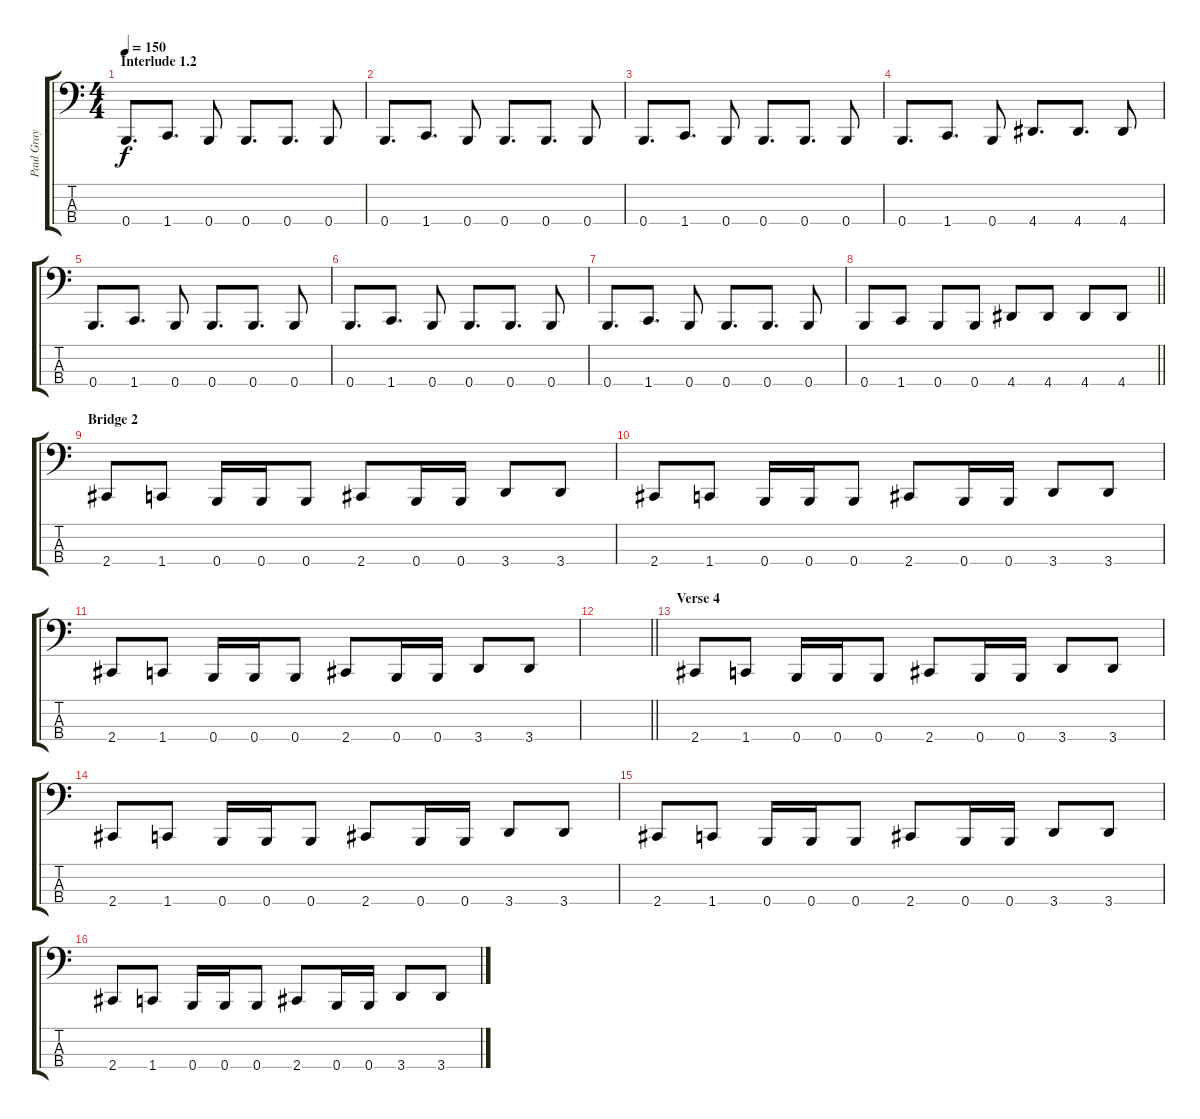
\track ("Paul Gray" "Paul Gray") {instrument electricbasspick}
\staff {score tabs}
\tuning (E2 B1 Gb1 B0) {hide}
\ts (4 4)
\section ("" "Interlude 1.2")
\tempo 150
\clef f4
\ks c
0.4.8{d dy f} 1.4.8{d} 0.4.8 0.4.8{d} 0.4.8{d} 0.4.8 |
0.4.8{d} 1.4.8{d} 0.4.8 0.4.8{d} 0.4.8{d} 0.4.8 |
0.4.8{d} 1.4.8{d} 0.4.8 0.4.8{d} 0.4.8{d} 0.4.8 |
0.4.8{d} 1.4.8{d} 0.4.8 4.4.8{d} 4.4.8{d} 4.4.8 |
0.4.8{d} 1.4.8{d} 0.4.8 0.4.8{d} 0.4.8{d} 0.4.8 |
0.4.8{d} 1.4.8{d} 0.4.8 0.4.8{d} 0.4.8{d} 0.4.8 |
0.4.8{d} 1.4.8{d} 0.4.8 0.4.8{d} 0.4.8{d} 0.4.8 |
\barLineRight lightlight
0.4.8 1.4.8 0.4.8 0.4.8 4.4.8 4.4.8 4.4.8 4.4.8 |
\section ("" "Bridge 2")
2.4.8 1.4.8 0.4.16 0.4.16 0.4.8 2.4.8 0.4.16 0.4.16 3.4.8 3.4.8 |
2.4.8 1.4.8 0.4.16 0.4.16 0.4.8 2.4.8 0.4.16 0.4.16 3.4.8 3.4.8 |
2.4.8 1.4.8 0.4.16 0.4.16 0.4.8 2.4.8 0.4.16 0.4.16 3.4.8 3.4.8 |
\barLineRight lightlight
|
\section ("" "Verse 4")
2.4.8 1.4.8 0.4.16 0.4.16 0.4.8 2.4.8 0.4.16 0.4.16 3.4.8 3.4.8 |
2.4.8 1.4.8 0.4.16 0.4.16 0.4.8 2.4.8 0.4.16 0.4.16 3.4.8 3.4.8 |
2.4.8 1.4.8 0.4.16 0.4.16 0.4.8 2.4.8 0.4.16 0.4.16 3.4.8 3.4.8 |
2.4.8 1.4.8 0.4.16 0.4.16 0.4.8 2.4.8 0.4.16 0.4.16 3.4.8 3.4.8
